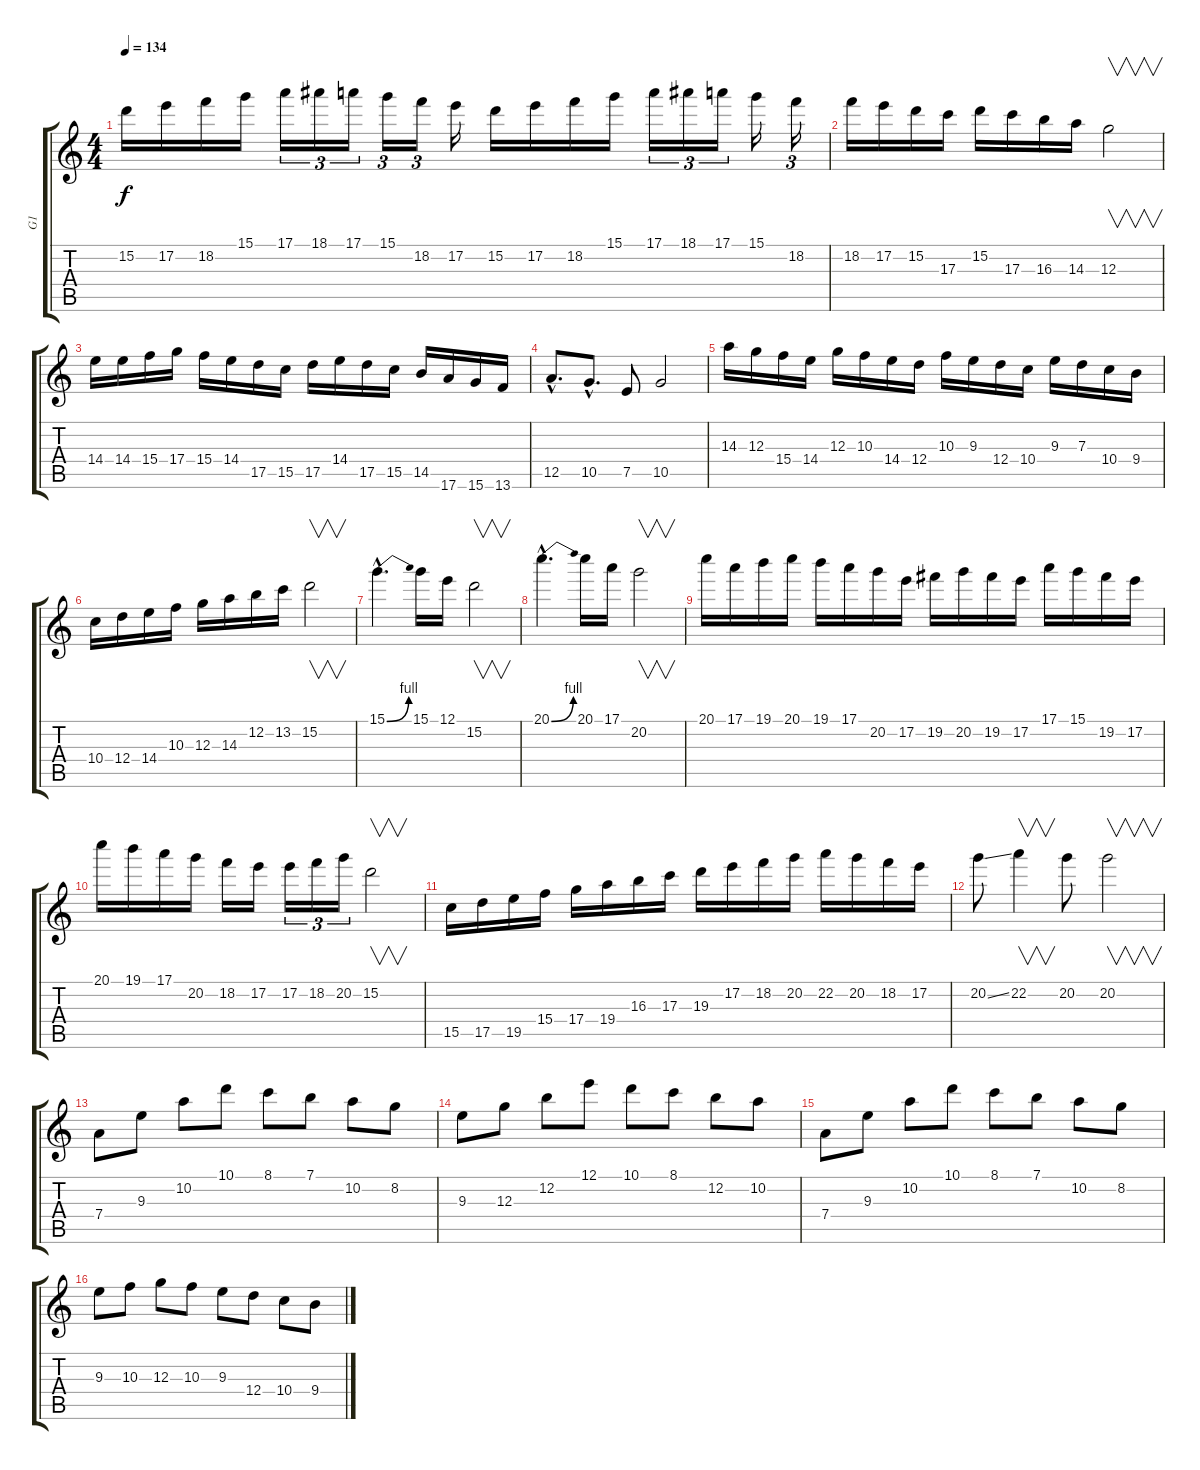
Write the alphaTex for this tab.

\track ("G1" "G1") {instrument distortionguitar}
\staff {score tabs}
\tuning (E4 B3 G3 D3 A2 E2) {hide}
\ts (4 4)
\tempo 134
\clef g2
\ks c
15.2.16{dy f} 17.2.16 18.2.16 15.1.16 17.1.16{tu (3 2)} 18.1.16{tu (3 2)} 17.1.16{tu (3 2)} 15.1.16{tu (3 2)} 18.2.16{tu (3 2)} 17.2.16 15.2.16 17.2.16 18.2.16 15.1.16 17.1.16{tu (3 2)} 18.1.16{tu (3 2)} 17.1.16{tu (3 2)} 15.1.16 18.2.16{tu (3 2)} |
18.2.16 17.2.16 15.2.16 17.3.16 15.2.16 17.3.16 16.3.16 14.3.16 12.3.2{v} |
14.4.16 14.4.16 15.4.16 17.4.16 15.4.16 14.4.16 17.5.16 15.5.16 17.5.16 14.4.16 17.5.16 15.5.16 14.5.16 17.6.16 15.6.16 13.6.16 |
12.5{hac}.8{d} 10.5{hac}.8{d} 7.5.8 10.5.2 |
14.3.16 12.3.16 15.4.16 14.4.16 12.3.16 10.3.16 14.4.16 12.4.16 10.3.16 9.3.16 12.4.16 10.4.16 9.3.16 7.3.16 10.4.16 9.4.16 |
10.4.16 12.4.16 14.4.16 10.3.16 12.3.16 14.3.16 12.2.16 13.2.16 15.2.2{v} |
15.1{be (bend 0 0 60 4) hac}.4{d} 15.1.16 12.1.16 15.2.2{v} |
20.1{be (bend 0 0 60 4) hac}.4{d} 20.1.16 17.1.16 20.2.2{v} |
20.1.16 17.1.16 19.1.16 20.1.16 19.1.16 17.1.16 20.2.16 17.2.16 19.2.16 20.2.16 19.2.16 17.2.16 17.1.16 15.1.16 19.2.16 17.2.16 |
20.1.16 19.1.16 17.1.16 20.2.16 18.2.16 17.2.16 17.2.16{tu (3 2)} 18.2.16{tu (3 2)} 20.2.16{tu (3 2)} 15.2.2{v} |
15.5.16 17.5.16 19.5.16 15.4.16 17.4.16 19.4.16 16.3.16 17.3.16 19.3.16 17.2.16 18.2.16 20.2.16 22.2.16 20.2.16 18.2.16 17.2.16 |
20.2{ss}.8 22.2.4{v} 20.2.8 20.2.2{v} |
7.4.8 9.3.8 10.2.8 10.1.8 8.1.8 7.1.8 10.2.8 8.2.8 |
9.3.8 12.3.8 12.2.8 12.1.8 10.1.8 8.1.8 12.2.8 10.2.8 |
7.4.8 9.3.8 10.2.8 10.1.8 8.1.8 7.1.8 10.2.8 8.2.8 |
9.3.8 10.3.8 12.3.8 10.3.8 9.3.8 12.4.8 10.4.8 9.4.8
